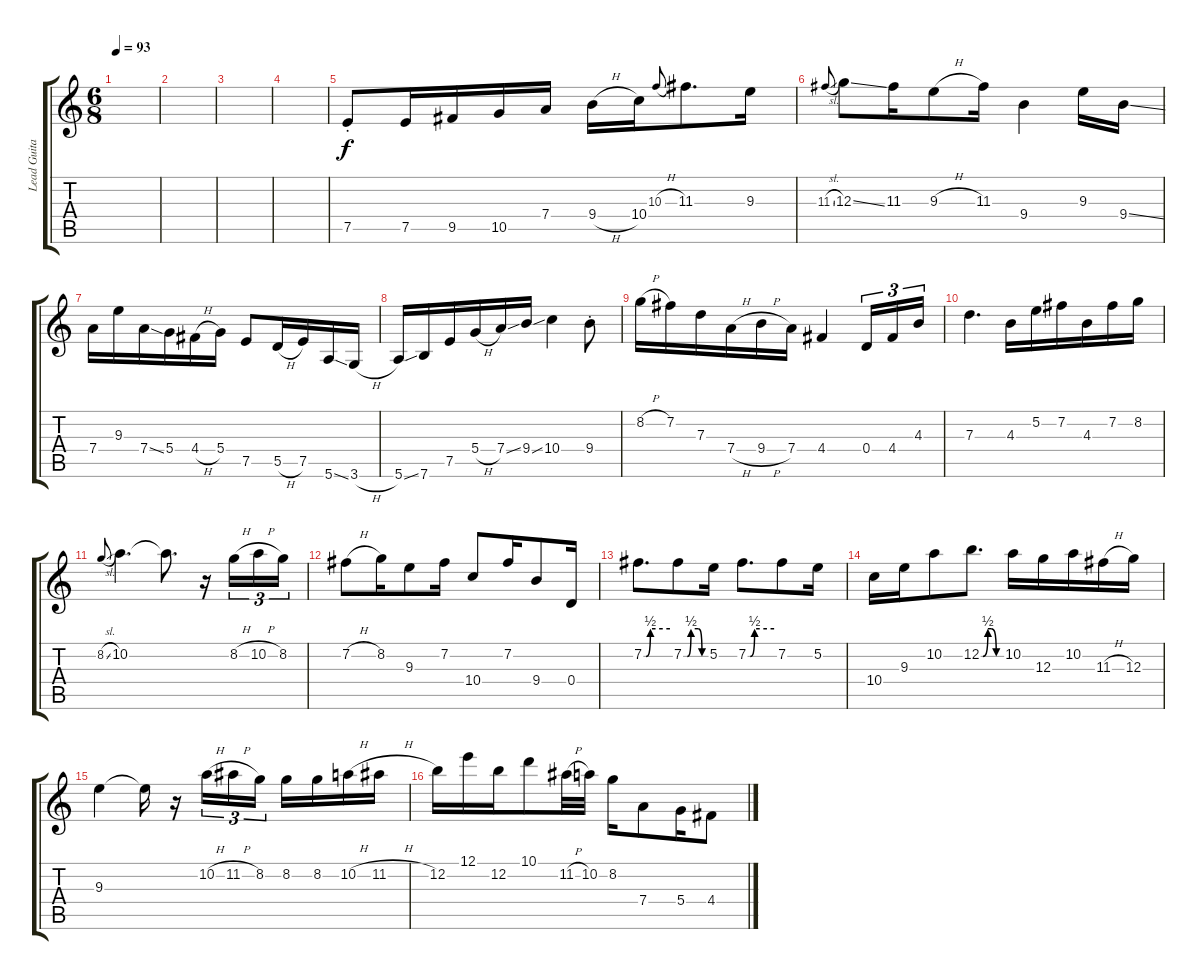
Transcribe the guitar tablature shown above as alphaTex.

\track ("Lead Guitar 2 [Peter Lindgren + Mikael A" "Lead Guita") {instrument distortionguitar}
\staff {score tabs}
\tuning (E4 B3 G3 D3 A2 E2) {hide}
\ts (6 8)
\tempo 93
\clef g2
\ks c
|
|
|
|
7.5{st}.8 7.5.16 9.5.16 10.5.16 7.4.16 9.4{h}.16 10.4.16 10.3{h}.8{gr onbeat} 11.3.8{d} 9.3.16 |
11.3{sl}.8{gr onbeat} 12.3{ss}.8 11.3.16 9.3{h}.8 11.3.16 9.4.4 9.3.16 9.4{ss}.16 |
7.4.16 9.3.16 7.4{ss}.16 5.4.16 4.4{h}.16 5.4.16 7.5.8 5.5{h}.16 7.5.16 5.6{ss}.16 3.6{h}.16 |
5.6{ss}.16 7.6.16 7.5.16 5.4{h}.16 7.4{ss}.16 9.4{ss}.16 10.4.4 9.4{st}.8 |
8.2{h}.16 7.2.16 7.3.16 7.4{h}.16 9.4{h}.16 7.4.16 4.4.4 0.4.16{tu (3 2)} 4.4.16{tu (3 2)} 4.3.16{tu (3 2)} |
7.3.4{d} 4.3.16 5.2.16 7.2.16 4.3.16 7.2.16 8.2.16 |
8.2{sl}.8{gr onbeat} 10.2.4{d} 10.2{t}.8{d} r.16 8.2{h}.16{tu (3 2)} 10.2{h}.16{tu (3 2)} 8.2.16{tu (3 2)} |
7.2{h}.8 8.2.16 9.3.8 7.2.16 10.4.8 7.2.16 9.4.8 0.4.16 |
7.2{be (custom 0 0 5 0 15 2 60 2)}.8{d} 7.2{be (custom 0 0 10 0 20 2 40 2 50 0 60 0)}.8 5.2.16 7.2{be (custom 0 0 5 0 15 2 60 2)}.8{d} 7.2.8 5.2.16 |
10.4.16 9.3.16 10.2.8 12.2{be (custom 0 0 5 0 20 2 30 2 45 0 60 0)}.8{d} 10.2.16 12.3.16 10.2.16 11.3{h}.16 12.3.16 |
9.3.4 9.3{t}.16 r.16 10.2{h}.16{tu (3 2)} 11.2{h}.16{tu (3 2)} 8.2.16{tu (3 2) beam splitsecondary} 8.2.16 8.2.16 10.2{h}.16 11.2{h}.16 |
12.2.16 12.1.16 12.2.16 10.1.8 11.2{h}.32 10.2.32 8.2.16 7.4.8 5.4.16 4.4.8
